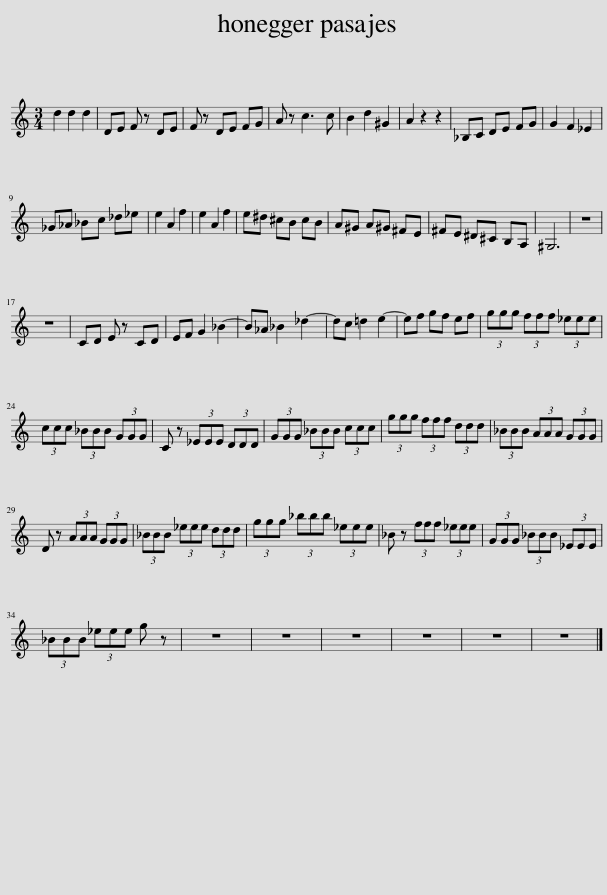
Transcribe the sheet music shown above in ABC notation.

X:1
L:1/8
M:3/4
I:linebreak $
K:C
V:1 treble
V:1
 d2 d2 d2 | DE F z DE | F z DE FG | A z c3 c | B2 d2 ^G2 | %5
 A2 z2 z2 | _B,C DE FG | G2 F2 _E2 |$ _G_A _Bc _d_e | e2 A2 f2 | %10
 e2 A2 f2 | e^d ^cB cB | A^G A^G ^FE | ^FE ^D^C B,A, | ^G,6 | %15
 z6 |$ z6 | CD E z CD | EF G2 _B2- | B_A _B2 _d2- | %20
 dc =d2 e2- | ef gf ef | (3ggg (3fff (3_eee |$ (3ccc (3_BBB (3GGG | C z (3_EEE (3DDD | %25
 (3GGG (3_BBB (3ccc | (3ggg (3fff (3ddd | (3_BBB (3AAA (3GGG |$ D z (3AAA (3GGG | (3_BBB (3_eee (3ddd | %30
 (3ggg (3_bbb (3_eee | _B z (3fff (3_eee | (3GGG (3_BBB (3_EEE |$ (3_BBB (3_eee g z | z6 | %35
 z6 | z6 | z6 | z6 | z6 |] %40
